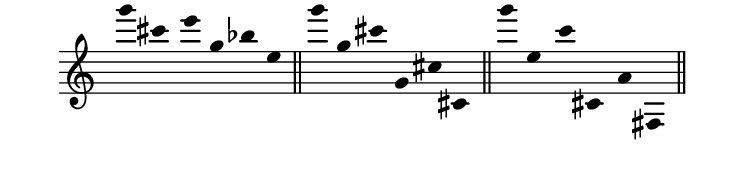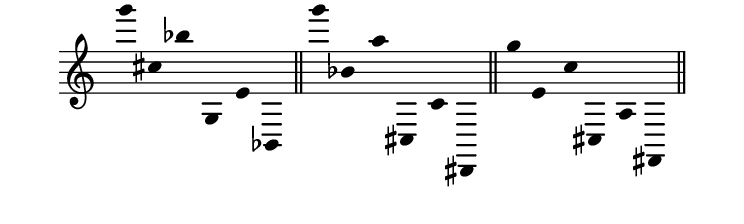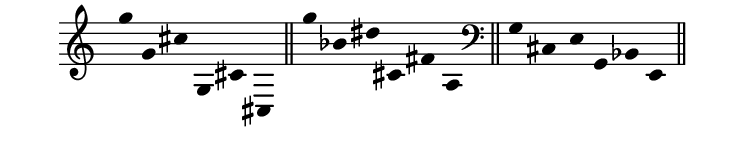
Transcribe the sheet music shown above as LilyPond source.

\version "2.10.33"

\include "../config/lib.ly"

\score {
  \new Staff \with {
    \remove "Time_signature_engraver"
    \remove "Bar_number_engraver"
  }{
      \time 6/4
      \override Stem #'transparent = ##t
      \relative c'''' {
        g4 cis, e g, bes e, \bar "||"
        g' g, cis g, cis cis, \bar "||"
        g''' e, c' cis,, a' fis, \bar "||"
        g''' cis,, bes' g,, e' bes, \bar "||"
        g'''' bes,, a' cis,,, c' dis,, \bar "||"
        g''' e, c' cis,, a' fis, \bar "||"
        g''' g, cis g, cis cis, \bar "||"
        g''' bes, dis cis, fis a, \bar "||"
        \clef bass
        g4 cis, e g, bes e, \bar "||"
      }
    }
  \layout {
    \context {
      \Staff \consists "Horizontal_bracket_engraver"
    }
    \context {
      \Score
      \remove "Bar_number_engraver"
    }
  }
}
\paper {
  paper-width = 12.6\cm
  paper-height = 6\cm
  line-width = 13.5\cm
  top-margin = -.1\cm
  left-margin = -1.2\cm
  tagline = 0
  indent = #0
  print-page-number = #'nil
  between-system-padding = -4\cm
}
